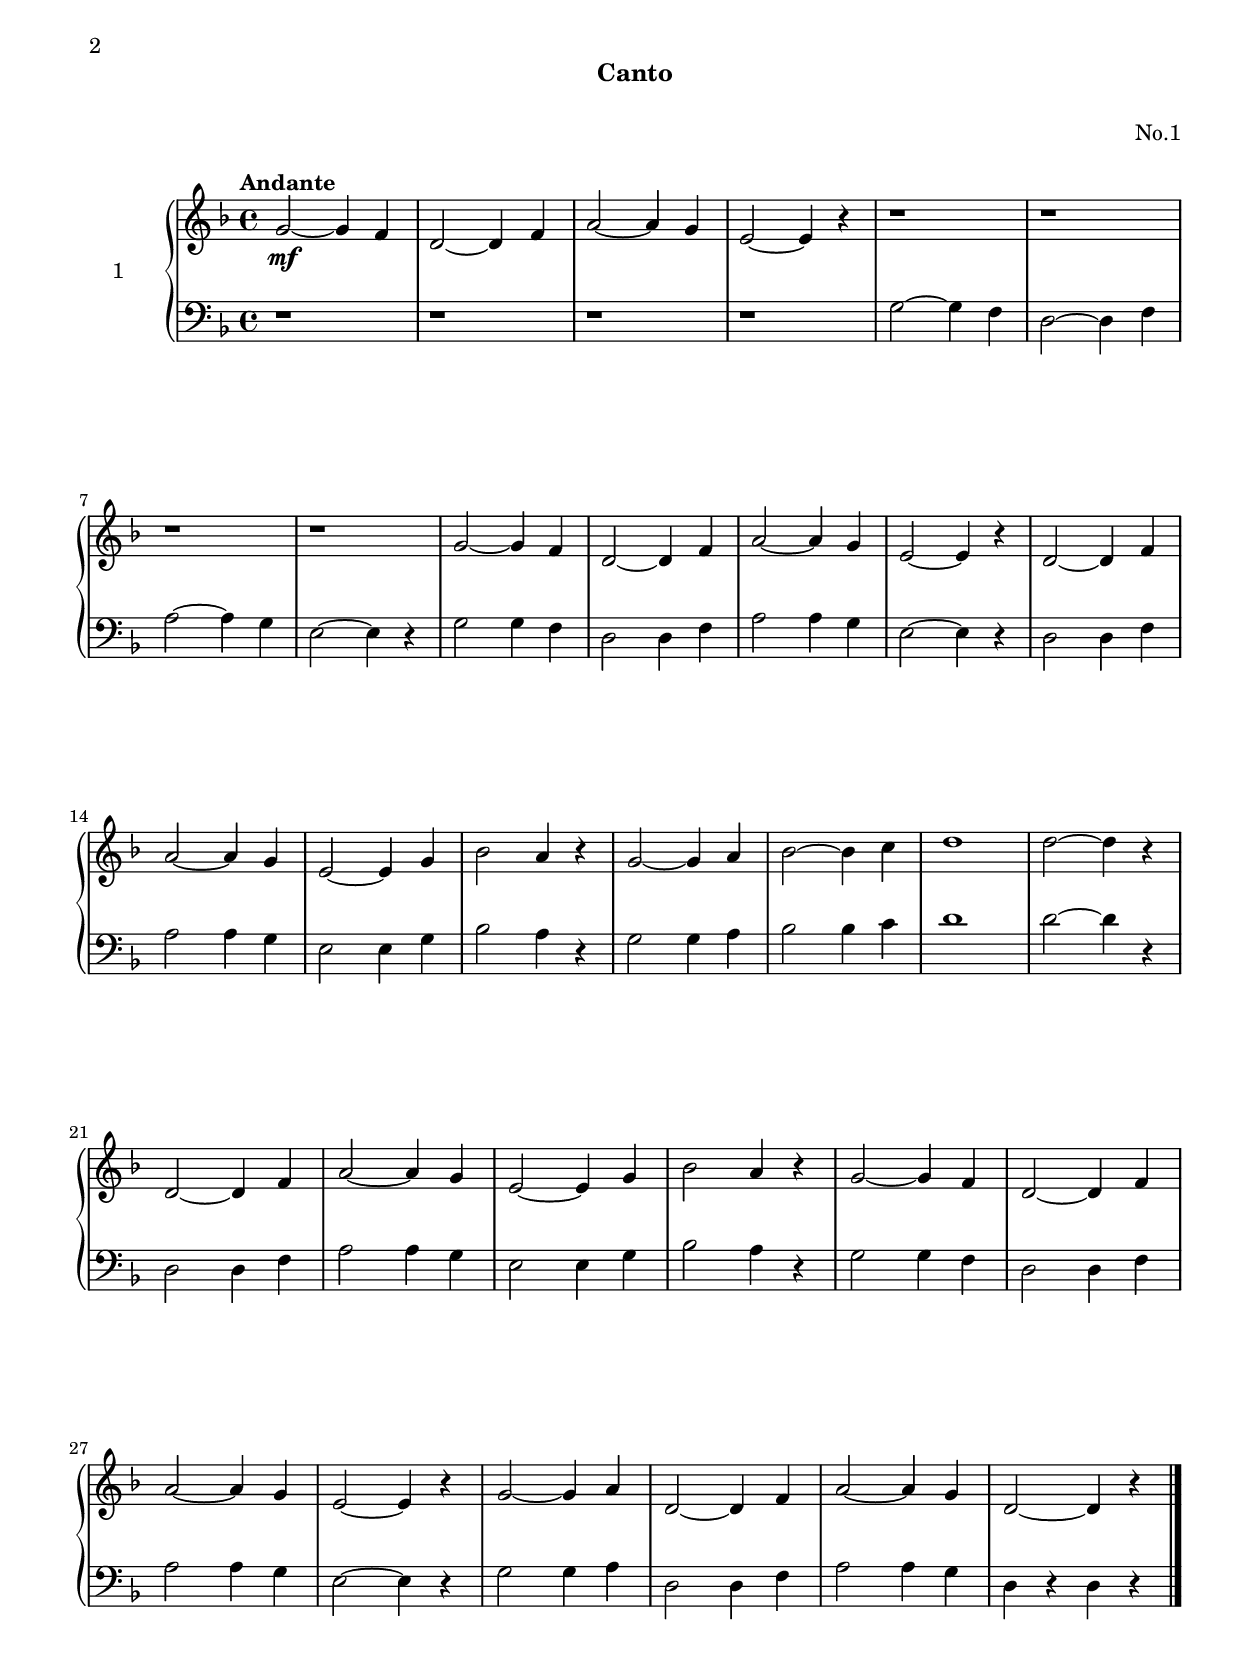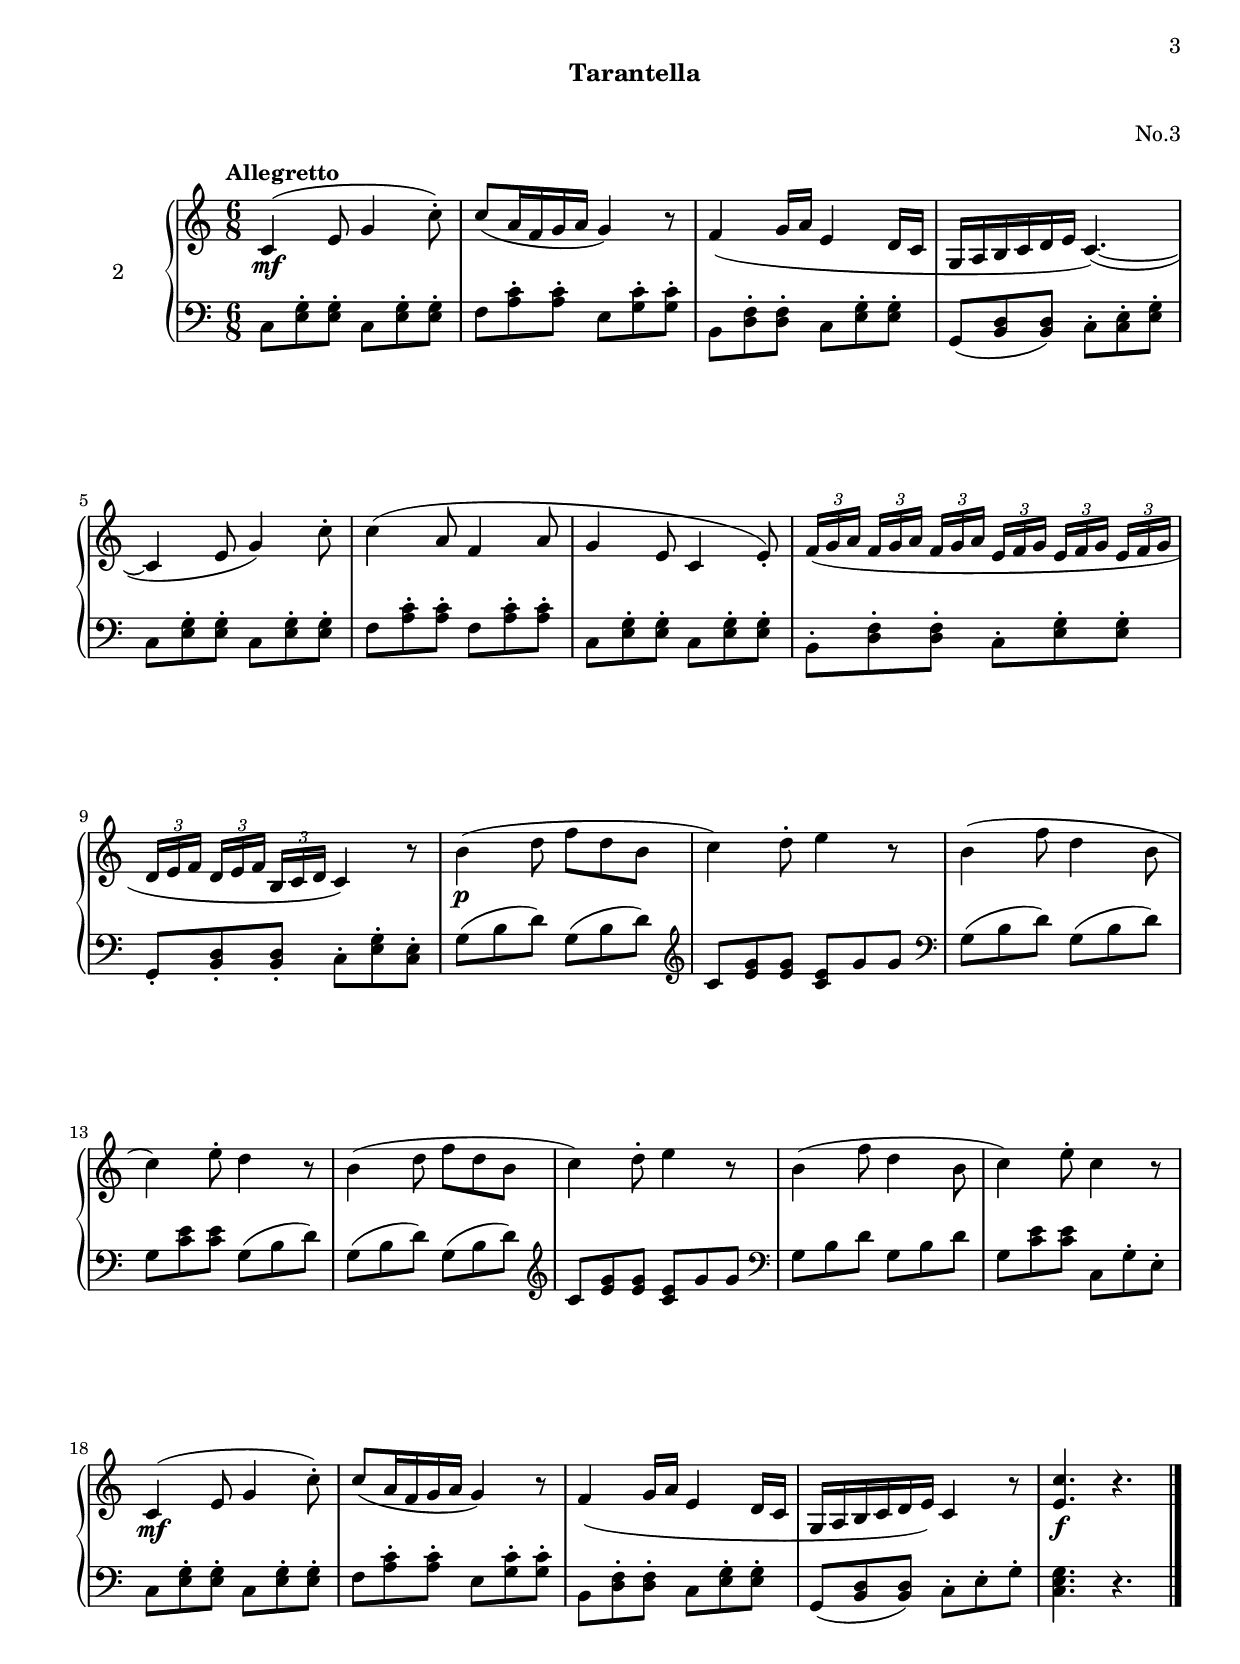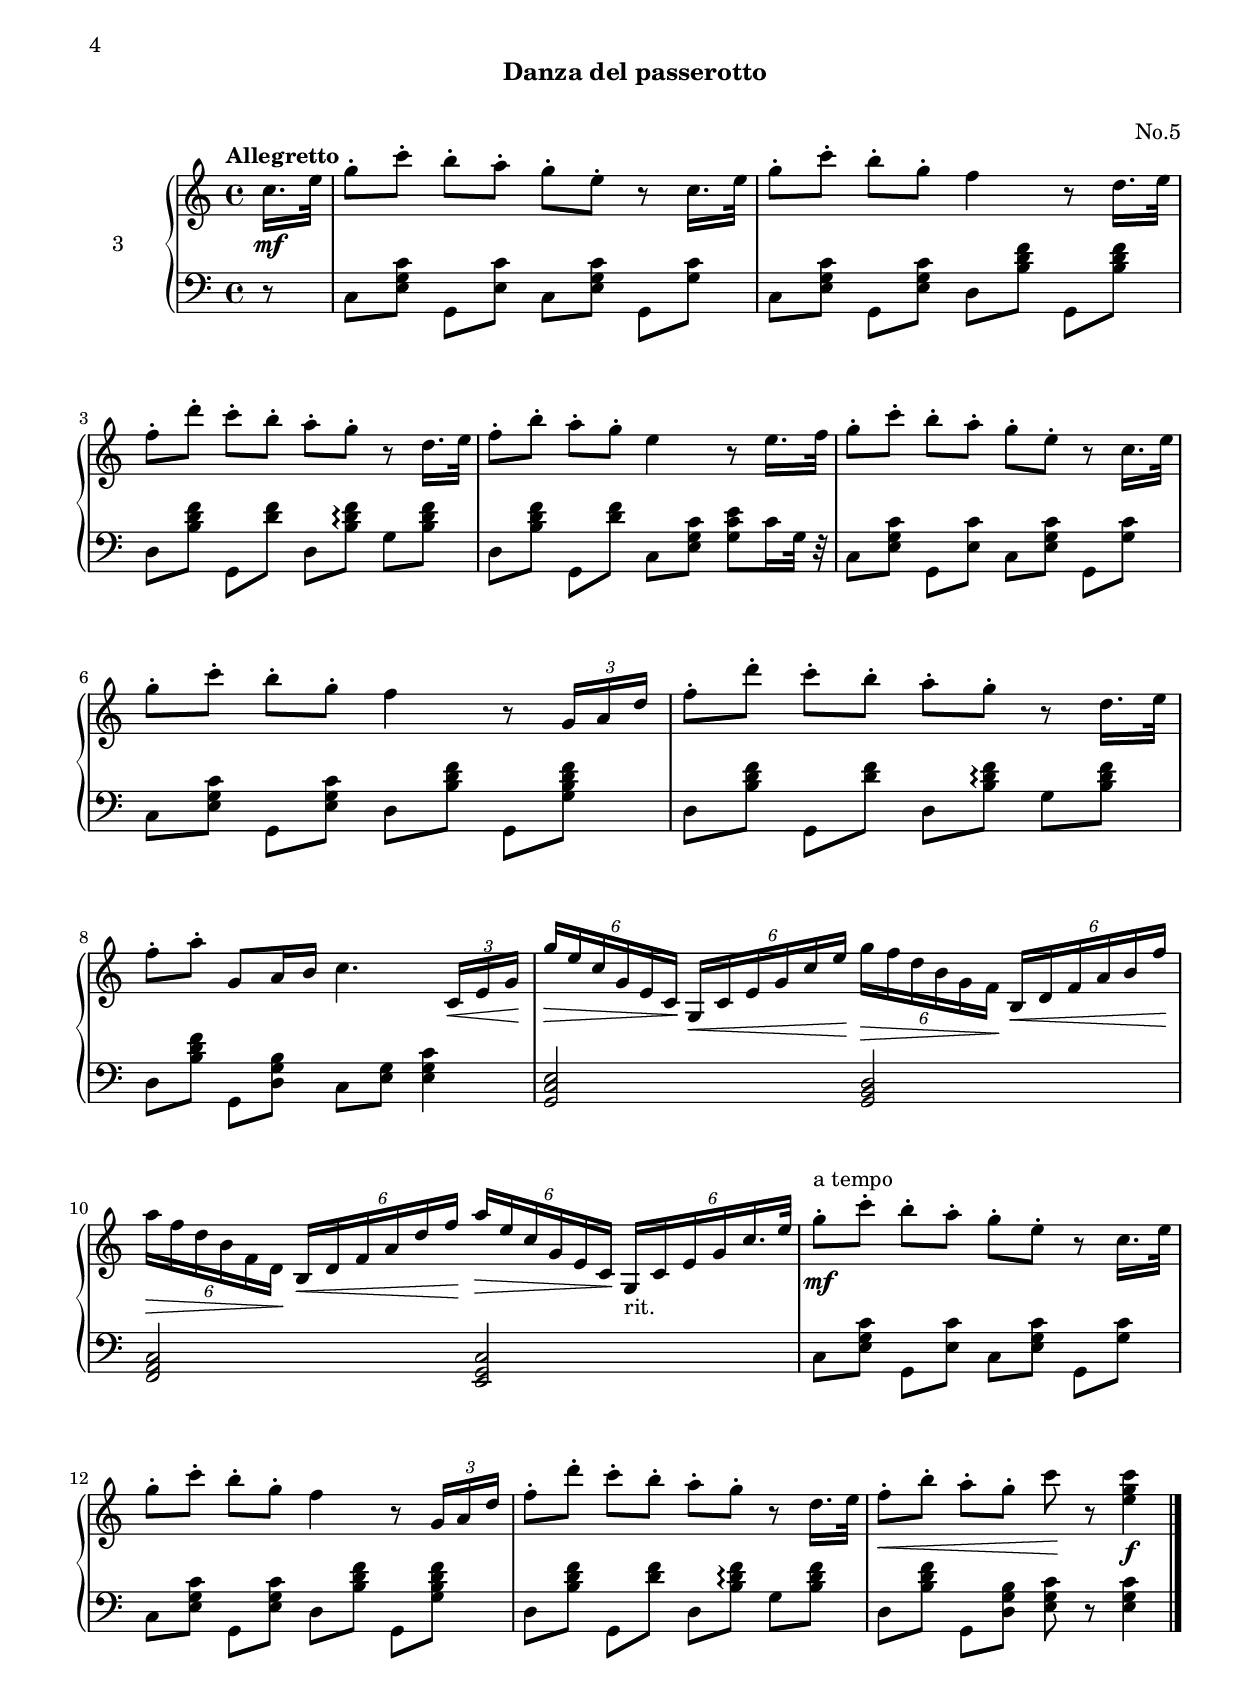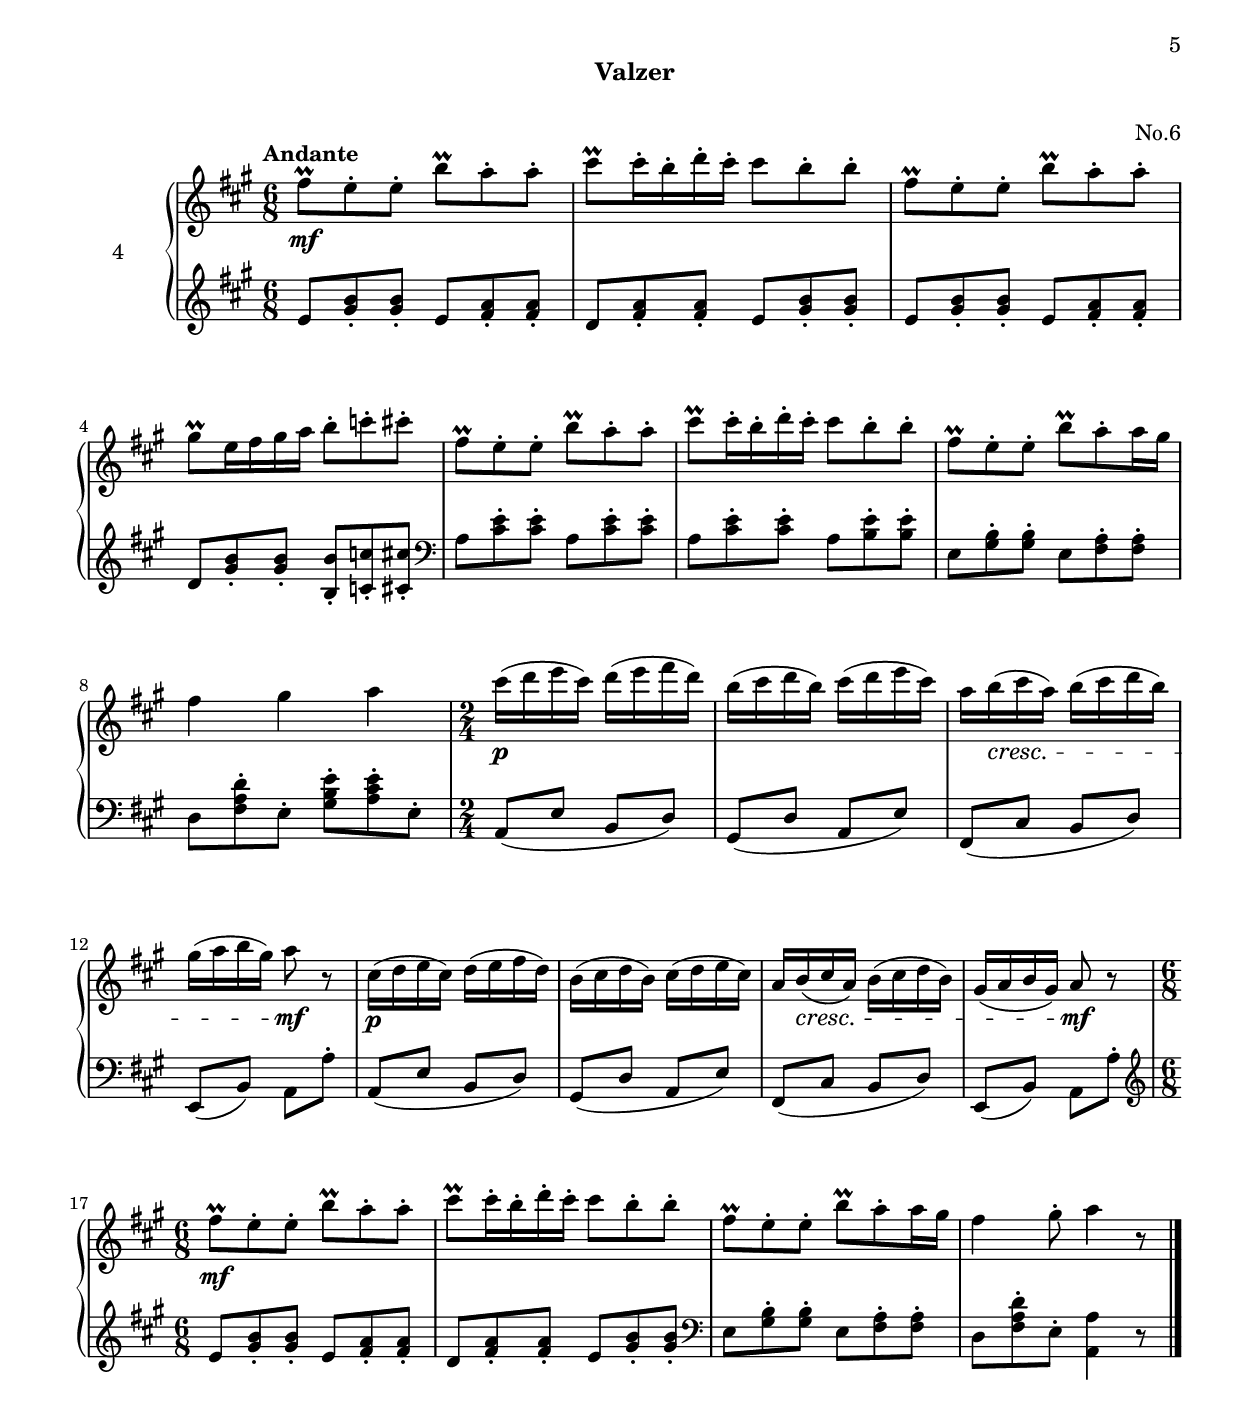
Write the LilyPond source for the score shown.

% ===========================================================================================================
% raccolta-prima.ly
%  ___                _ _          ___     _            
% | _ \__ _ __ __ ___| | |_ __ _  | _ \_ _(_)_ __  __ _ 
% |   / _` / _/ _/ _ \ |  _/ _` | |  _/ '_| | '  \/ _` |
% |_|_\__,_\__\__\___/_|\__\__,_| |_| |_| |_|_|_|_\__,_|
%
% Copyright (c) 2021 Alessandro Fraschetti (mail: gos95@gommagomma.net)
% ===========================================================================================================


\version "2.12.3"
#(ly:set-option 'delete-intermediate-files #t)
#(set-global-staff-size 19)


% ===========================================================================================================
% ------------------------------------------  I N C L U D E S  ----------------------------------------------
% ===========================================================================================================
% ===========================================================================================================
% raccolta-prima-01-canto.ly
%  ___                _ _          ___     _            
% | _ \__ _ __ __ ___| | |_ __ _  | _ \_ _(_)_ __  __ _ 
% |   / _` / _/ _/ _ \ |  _/ _` | |  _/ '_| | '  \/ _` |
% |_|_\__,_\__\__\___/_|\__\__,_| |_| |_| |_|_|_|_\__,_|
%
% Copyright (c) 2021 Alessandro Fraschetti (mail: gos95@gommagomma.net)
% ===========================================================================================================


unoUpper = \relative c'' {
    \clef violin
    \time 4/4
    \key d \minor
    \tempo "Andante"

    g2\mf~ g4 f
    d2~ d4 f
    a2~ a4 g
    e2~ e4 r

    r1
    r1
    r1
    r1

%    \break

    g2~ g4 f
    d2~ d4 f
    a2~ a4 g
    e2~ e4 r

    d2~ d4 f
    a2~ a4 g
    e2~ e4 g
    bes2 a4 r

%    \break

    g2~ g4 a
    bes2~ bes4 c
    d1
    d2~ d4 r

    d,2~ d4 f
    a2~ a4 g
    e2~ e4 g
    bes2 a4 r

%    \break

    g2~ g4 f
    d2~ d4 f
    a2~ a4 g
    e2~ e4 r

    g2~ g4 a
    d,2~ d4 f
    a2~ a4 g
    d2~ d4 r

    \bar "|."
}

unoLower = \relative c' {
    \clef bass
    \time 4/4
    \key d \minor

    r1
    r
    r
    r

    g2~ g4 f
    d2~ d4 f
    a2~ a4 g
    e2~ e4 r

%    \break

    g2   g4 f
    d2   d4 f
    a2   a4 g
    e2~ e4 r

    d2 d4 f
    a2 a4 g
    e2 e4 g
    bes2 a4 r

%    \break

    g2   g4 a
    bes2 bes4 c
    d1
    d2~ d4 r

    d,2  d4 f
    a2  a4 g
    e2  e4 g
    bes2 a4 r

%    \break

    g2   g4 f
    d2   d4 f
    a2   a4 g
    e2~ e4 r

    g2   g4 a
    d,2   d4 f
    a2   a4 g
    d4 r4 d r4

    \bar "|."
}

% ===========================================================================================================
% raccolta-prima-03-tarantella.ly
%  ___                _ _          ___     _            
% | _ \__ _ __ __ ___| | |_ __ _  | _ \_ _(_)_ __  __ _ 
% |   / _` / _/ _/ _ \ |  _/ _` | |  _/ '_| | '  \/ _` |
% |_|_\__,_\__\__\___/_|\__\__,_| |_| |_| |_|_|_|_\__,_|
%
% Copyright (c) 2021 Alessandro Fraschetti (mail: gos95@gommagomma.net)
% ===========================================================================================================


treUpper = \relative c' {
    \clef violin
    \time 6/8
    \key c \major
    \tempo "Allegretto"

    % tema1
    c4\mf( e8 g4 c8\staccato)
    c8( a16 f g a g4) r8
    f4( g16 a e4 d16 c
    g a b c d e c4.~)(

    c4 e8 g4) c8\staccato
    c4( a8 f4 a8
    g4 e8 c4 e8\staccato)
    \tuplet 3/2 { f16[( g a] } \tuplet 3/2 { f[ g a] } \tuplet 3/2 { f[ g a] } \tuplet 3/2 { e[ f g] } \tuplet 3/2 { e[ f g] } \tuplet 3/2 { e[ f g] }
        \tuplet 3/2 { d[ e f] } \tuplet 3/2 { d[ e f] } \tuplet 3/2 { b,[ c d] } c4) r8

    % tema2
    b'4\p( d8 f8 d8 b8
    c4) d8\staccato e4 r8
    b4( f'8 d4 b8
    c4) e8\staccato d4 r8

    b4( d8 f8 d8 b8
    c4) d8\staccato e4 r8
    b4( f'8 d4 b8
    c4) e8\staccato c4 r8

    % coda
    c,4\mf( e8 g4 c8\staccato)
    c8( a16 f g a g4) r8
    f4( g16 a e4 d16 c
    g a b c d e) c4 r8

    <e c'>4.\f r4.


    \bar "|."
}
treLower = \relative c {
    \clef bass
    \time 6/8
    \key c \major   

    % tema1
    c8 <e g>8\staccato <e g>8\staccato          c8 <e g>8\staccato <e g>8\staccato
    f8 <a c>8\staccato <a c>8\staccato          e8 <g c>8\staccato <g c>8\staccato
    b,8 <d f>8\staccato <d f>8\staccato         c8 <e g>8\staccato <e g>8\staccato
    g,8( <b d>8 <b d>8)                         c8\staccato <c e>8\staccato <e g>8\staccato

    c8 <e g>8\staccato <e g>8\staccato          c8 <e g>8\staccato <e g>8\staccato
    f8 <a c>8\staccato <a c>8\staccato          f8 <a c>8\staccato <a c>8\staccato
    c,8 <e g>8\staccato <e g>8\staccato         c8 <e g>8\staccato <e g>8\staccato
    b8\staccato <d f>8\staccato <d f>8\staccato c8\staccato <e g>8\staccato <e g>8\staccato
    g,8\staccato <b d>8\staccato <b d>8\staccato    c8\staccato <e g>8\staccato <c e>8\staccato

    % tema2
    g'8( b8 d8)                      g,8( b8 d8)
    \clef violin c8 <e g>8 <e g>8    <c e>8 g'8 g8
    \clef bass g,8( b8 d8)           g,8( b8 d8)
    g,8 <c e>8 <c e>8                g8( b8 d8)

    g,8( b8 d8)                      g,8( b8 d8)
    \clef violin c8 <e g>8 <e g>8    <c e>8 g'8 g8
    \clef bass g,8 b8 d8             g,8 b8 d8
    g,8 <c e>8 <c e>8                c,8 g'8\staccato e8\staccato

    % coda
    c8 <e g>8\staccato <e g>8\staccato          c8 <e g>8\staccato <e g>8\staccato
    f8 <a c>8\staccato <a c>8\staccato          e8 <g c>8\staccato <g c>8\staccato
    b,8 <d f>8\staccato <d f>8\staccato         c8 <e g>8\staccato <e g>8\staccato
    g,8( <b d>8 <b d>8)                         c8\staccato e8\staccato g8\staccato

    <c, e g>4. r4.

    \bar "|."
}

% ===========================================================================================================
% raccolta-prima-05-danza-del-passerotto.ly
%  ___                _ _          ___     _            
% | _ \__ _ __ __ ___| | |_ __ _  | _ \_ _(_)_ __  __ _ 
% |   / _` / _/ _/ _ \ |  _/ _` | |  _/ '_| | '  \/ _` |
% |_|_\__,_\__\__\___/_|\__\__,_| |_| |_| |_|_|_|_\__,_|
%
% Copyright (c) 2021 Alessandro Fraschetti (mail: gos95@gommagomma.net)
% ===========================================================================================================


cinqueUpper = \relative c'' {
    \clef violin
    \time 4/4
    \key c \major
    \tempo "Allegretto"


    % tema1
    \partial 8 c16.\mf e32
    g8\staccato[    c8\staccato]        b8\staccato[    a8\staccato]        g8\staccato[    e8\staccato]        r8  c16. e32
    g8\staccato[    c8\staccato]        b8\staccato[    g8\staccato]        f4                                  r8  d16. e32
    f8\staccato[    d'8\staccato]       c8\staccato[    b8\staccato]        a8\staccato[    g8\staccato]        r8  d16. e32
    f8\staccato[    b8\staccato]        a8\staccato[    g8\staccato]        e4                                  r8  e16. f32


    % tema1 ripetizione
    g8\staccato[    c8\staccato]        b8\staccato[    a8\staccato]        g8\staccato[    e8\staccato]        r8  c16. e32
    g8\staccato[    c8\staccato]        b8\staccato[    g8\staccato]        f4                                  r8  \tuplet 3/2 { g,16[ a d] }
    f8\staccato[    d'8\staccato]       c8\staccato[    b8\staccato]        a8\staccato[    g8\staccato]        r8  d16. e32
    f8\staccato[    a8\staccato]        g,8[            a16 b]              c4.                                 \tuplet 3/2 { c,16\<[ e g\!] }

    % tema2
%   \tempo "ad lib"
%   \cadenzaOn
    \tuplet 6/4 { g'16\>[ e c g e c\!] } \tuplet 6/4 { g16\<[ c e g c e\!] }
    \tuplet 6/4 { g16[\> f d b g f\!] } \tuplet 6/4 { b,16\<[ d f a b f'\!] }
    \tuplet 6/4 { a16[\> f d b f d\!] } \tuplet 6/4 { b16\<[ d f a d f\!] }
    \tuplet 6/4 { a16[\> e c g e c\!] } \tuplet 6/4 { g16[-"rit." c e g c16. e32] }
%   \cadenzaOff
    \bar "|"


    % tema1
    g8\staccato\mf^"a tempo"[   c8\staccato]        b8\staccato[    a8\staccato]        g8\staccato[    e8\staccato]        r8  c16. e32
    g8\staccato[    c8\staccato]        b8\staccato[    g8\staccato]        f4                                  r8  \tuplet 3/2 { g,16[ a d] }
    f8\staccato[    d'8\staccato]       c8\staccato[    b8\staccato]        a8\staccato[    g8\staccato]        r8  d16. e32
    f8\staccato\<[  b8\staccato]        a8\staccato[    g\staccato]         c8\!            r8                  <e, g c>4\f


    \bar "|."
}
cinqueLower = \relative c {
    \clef bass
    \time 4/4
    \key c \major   


    % tema1
    \partial 8 r8
    c8[     <e g c>8]           g,8[    <e' c'>8]       c8[     <e g c>8]           g,8[    <g' c>8]
    c,8[    <e g c>8]           g,8[    <e' g c>8]      d8[     <b' d f>8]          g,8[    <b' d f>8]
    d,8[    <b' d f>8]          g,8[    <d'' f>8]       d,8[    <b' d f>8\arpeggio] g8[     <b d f>8]
    d,8[    <b' d f>8]          g,8[    <d'' f>8]       c,8[    <e g c>8]           <g c e>8 c16 g32 r32


    % tema1 ripetizione
    c,8[    <e g c>8]           g,8[    <e' c'>8]       c8[     <e g c>8]           g,8[    <g' c>8]
    c,8[    <e g c>8]           g,8[    <e' g c>8]      d8[     <b' d f>8]          g,8[    <g' b d f>8]
    d8[     <b' d f>8]          g,8[    <d'' f>8]       d,8[    <b' d f>8\arpeggio] g8[     <b d f>8]
    d,8[    <b' d f>8]          g,8[    <d' g b>8]      c8[ <e g>8]                 <e g c>4

    % tema2
%   \cadenzaOn
    <g, c e>2           <g b d>2
    <f a c>2            <e g c>2
%   \cadenzaOff
    \bar "|"


    % tema1
    c'8[    <e g c>8]           g,8[    <e' c'>8]       c8[     <e g c>8]           g,8[    <g' c>8]
    c,8[    <e g c>8]           g,8[    <e' g c>8]      d8[     <b' d f>8]          g,8[    <g' b d f>8]
    d8[     <b' d f>8]          g,8[    <d'' f>8]       d,8[    <b' d f>8\arpeggio] g8[     <b d f>8]
    d,8[    <b' d f>8]          g,8[    <d' g b>8]      <e g c>8 r8                 <e g c>4


    \bar "|."
}

% ===========================================================================================================
% raccolta-prima-06-valzer.ly
%  ___                _ _          ___     _            
% | _ \__ _ __ __ ___| | |_ __ _  | _ \_ _(_)_ __  __ _ 
% |   / _` / _/ _/ _ \ |  _/ _` | |  _/ '_| | '  \/ _` |
% |_|_\__,_\__\__\___/_|\__\__,_| |_| |_| |_|_|_|_\__,_|
%
% Copyright (c) 2021 Alessandro Fraschetti (mail: gos95@gommagomma.net)
% ===========================================================================================================


seiUpper = \relative c'' {
    \clef violin
    \time 6/8
    \key a \major
    \tempo "Andante"

    % tema1
    fis8\prall\mf e8\staccato e8\staccato                               b'8\prall a8\staccato a8\staccato
    cis8\prall cis16\staccato b16\staccato d\staccato cis16\staccato    cis8 b8\staccato b8\staccato
    fis8\prall e8\staccato e8\staccato                                  b'8\prall a8\staccato a8\staccato
    gis8\prall e16 fis gis a                                            b8\staccato c8\staccato cis8\staccato

    fis,8\prall e8\staccato e8\staccato                                 b'8\prall a8\staccato a8\staccato
    cis8\prall cis16\staccato b16\staccato d\staccato cis16\staccato    cis8 b8\staccato b8\staccato
    fis8\prall e8\staccato e8\staccato                                  b'8\prall a8\staccato a16 gis16
    fis4 gis4 a4


    % tema2
    \time 2/4
    cis16\p( d e cis)   d( e fis d)
    b( cis d b)   cis( d e cis)
    a\cresc( b cis a)           b( cis d b)
    gis( a b gis)       a8\mf\! r8

    cis,16\p( d e cis)  d( e fis d)
    b( cis d b) cis( d e cis)
    a\cresc( b cis a)           b( cis d b)
    gis( a b gis)       a8\mf\! r8


    % ripresa tema1 + finale
    \time 6/8
    fis'8\prall\mf e8\staccato e8\staccato                              b'8\prall a8\staccato a8\staccato
    cis8\prall cis16\staccato b16\staccato d\staccato cis16\staccato    cis8 b8\staccato b8\staccato
    fis8\prall e8\staccato e8\staccato                                  b'8\prall a8\staccato a16 gis16
    fis4 gis8\staccato                                                  a4 r8

    \bar "|."
}
seiLower = \relative c' {
    \clef bass
    \time 6/8
    \key a \major   

    % tema1
    \clef violin
    e8 <gis b>8\staccato <gis b>8\staccato                              e8 <fis a>8\staccato <fis a>8\staccato
    d8 <fis a>8\staccato <fis a>8\staccato                              e8 <gis b>8\staccato <gis b>8\staccato
    e8 <gis b>8\staccato <gis b>8\staccato                              e8 <fis a>8\staccato <fis a>8\staccato
    d8 <gis b>8\staccato <gis b>8\staccato                              <b, b'>8\staccato <c c'>8\staccato <cis cis'>8\staccato

    \clef bass
    a8 <cis e>8\staccato <cis e>8\staccato                              a8 <cis e>8\staccato <cis e>8\staccato
    a8 <cis e>8\staccato <cis e>8\staccato                              a8 <b e>8\staccato <b e>8\staccato
    e,8 <gis b>8\staccato <gis b>8\staccato                             e8 <fis a>8\staccato <fis a>8\staccato
    d8 <fis a d>8\staccato e8\staccato                                  <gis b e>8\staccato <a cis e>8\staccato e8\staccato


    % tema2
    \time 2/4
    a,8( e' b d)
    gis,( d' a e')
    fis,( cis' b d)
    e,( b') a a'\staccato

    a,8( e' b d)
    gis,( d' a e')
    fis,( cis' b d)
    e,( b') a a'\staccato


    % ripresa tema1 + finale
    \clef violin
    e'8 <gis b>8\staccato <gis b>8\staccato                             e8 <fis a>8\staccato <fis a>8\staccato
    d8 <fis a>8\staccato <fis a>8\staccato                              e8 <gis b>8\staccato <gis b>8\staccato
    \clef bass
    e,8 <gis b>8\staccato <gis b>8\staccato                             e8 <fis a>8\staccato <fis a>8\staccato
    d8 <fis a d>8\staccato e8\staccato                                  <a, a'>4 r8

    \bar "|."
}



% ===========================================================================================================
% ---------------------------------------------  B O O K  ---------------------------------------------------
% ===========================================================================================================
\book {
    \paper {
        #(set-paper-size "a4")
%        line-width = 180
        left-margin = 15
        bottom-margin = 10
        top-margin = 10
        markup-system-spacing #'basic-distance = #8
        system-system-spacing #'basic-distance = #6
%        ragged-bottom = ##t
%       page-breaking = #ly:minimal-breaking
        print-all-headers = ##t
    }
    \header {
%       title       = \markup {\larger "Raccolta Prima"}
%       subtitle    = "di piccoli brani al pianoforte"
%       subsubtitle = "(1989)" %%"scritti al primo anno di lezioni (1989)"
%       composer    = "gos95"
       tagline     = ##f
    }

    \markup { \vspace #20 }
    \markup \fontsize #3 \bold  { "     gos95" }
    \markup { \vspace #1 }
    \markup \fontsize #10 \bold { "  Raccolta Prima" }
    \markup { \vspace #1 }
    \markup \fontsize #5 \bold  { "    di piccoli brani al pianoforte" }

    \pageBreak

    % -------------------------------------------------------------------------------------------------------------------
    % No1 - Canto
    % -------------------------------------------------------------------------------------------------------------------
    \score {
        \new PianoStaff \with { midiInstrument = #"acoustic grand" }
        <<
            \set PianoStaff.instrumentName = \markup { "1" }
            \new Staff = "treble" << \unoUpper >>
            \new Staff = "bass"   << \unoLower >>
        >>
        \header {
            title       = ##f
            subtitle    = "Canto"
            subsubtitle = ##f
            composer    = ##f
            opus        = "No.1"
            meter       = ##f %\markup { \italic "                          Andante" }
        }
        \layout {}
        \midi { \context { \Score tempoWholesPerMinute = #(ly:make-moment 88 4) } }
    }
    % -------------------------------------------------------------------------------------------------------------------

    \pageBreak

    % -------------------------------------------------------------------------------------------------------------------
    % No3 - Tarantella
    % -------------------------------------------------------------------------------------------------------------------
    \score {
        \new PianoStaff \with { midiInstrument = #"acoustic grand" }
        <<
            \set PianoStaff.instrumentName = \markup { "2" }
            \new Staff = "treble" << \treUpper >>
            \new Staff = "bass"   << \treLower >>
        >>
        \header {
            title       = ##f
            subtitle    = "Tarantella"
            subsubtitle = ##f
            composer    = ##f
            opus        = "No.3"
            meter       = ##f %\markup { \italic "                          Allegretto" }
        }
        \layout {}
        \midi { \context { \Score tempoWholesPerMinute = #(ly:make-moment 92 4) } }
    }
    % -------------------------------------------------------------------------------------------------------------------

    \pageBreak

    % -------------------------------------------------------------------------------------------------------------------
    % No5 - Danza del passerotto
    % -------------------------------------------------------------------------------------------------------------------
    \score {
        \new PianoStaff \with { midiInstrument = #"acoustic grand" }
        <<
            \set PianoStaff.instrumentName = \markup { "3" }
            \new Staff = "treble" << \cinqueUpper >>
            \new Staff = "bass"   << \cinqueLower >>
        >>
        \header {
            title       = ##f
            subtitle    = "Danza del passerotto"
            subsubtitle = ##f
            composer    = ##f
            opus        = "No.5"
            meter       = ##f %\markup { \italic "                          Allegretto" }
        }
        \layout {}
        \midi { \context { \Score tempoWholesPerMinute = #(ly:make-moment 88 4) } }
    }
    % -------------------------------------------------------------------------------------------------------------------

    \pageBreak

    % -------------------------------------------------------------------------------------------------------------------
    % No6 - Valzer
    % -------------------------------------------------------------------------------------------------------------------   
    \score {
        \new PianoStaff \with { midiInstrument = #"acoustic grand" }
        <<
            \set PianoStaff.instrumentName = \markup { "4" }
            \new Staff = "treble" << \seiUpper >>
            \new Staff = "bass"   << \seiLower >>
        >>
        \header {
            title       = ##f
            subtitle    = "Valzer"
            subsubtitle = ##f
            composer    = ##f
            opus        = "No.6"
            meter       = ##f %\markup { \italic "                          Andante" }
        }
        \layout {}
        \midi { \context { \Score tempoWholesPerMinute = #(ly:make-moment 84 4) } }
    }
    % -------------------------------------------------------------------------------------------------------------------
}